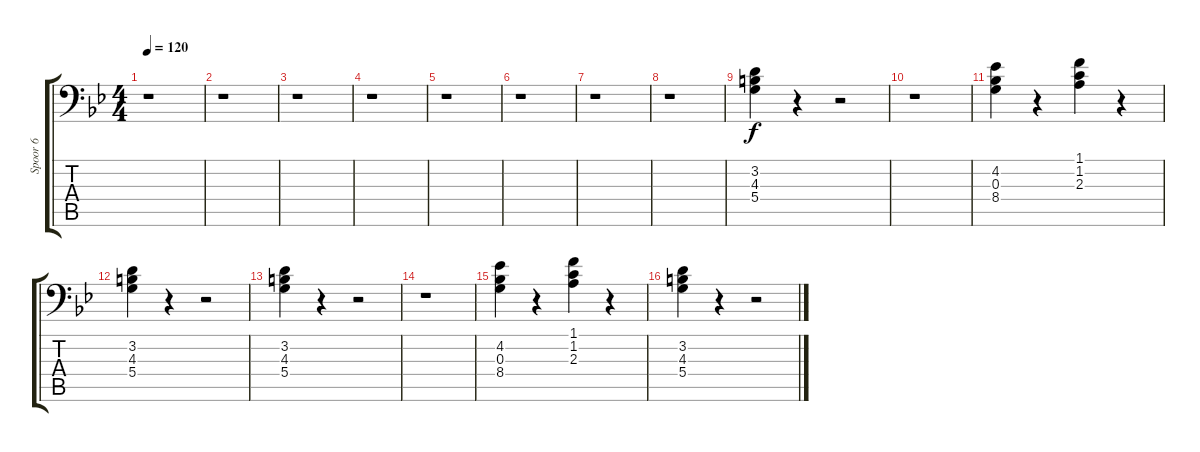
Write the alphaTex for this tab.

\track ("Spoor 6" "Spoor 6") {instrument overdrivenguitar}
\staff {score tabs}
\tuning (E3 B2 G2 D2 A1 E1) {hide}
\ts (4 4)
\tempo 120
\clef f4
\ks bb
r.1{dy f} |
r.1 |
r.1 |
r.1 |
r.1 |
r.1 |
r.1 |
r.1 |
(3.2 4.3 5.4).4 r.4 r.2 |
r.1 |
(4.2 0.3 8.4).4 r.4 (1.1 1.2 2.3).4 r.4 |
(3.2 4.3 5.4).4 r.4 r.2 |
(3.2 4.3 5.4).4 r.4 r.2 |
r.1 |
(4.2 0.3 8.4).4 r.4 (1.1 1.2 2.3).4 r.4 |
(3.2 4.3 5.4).4 r.4 r.2
